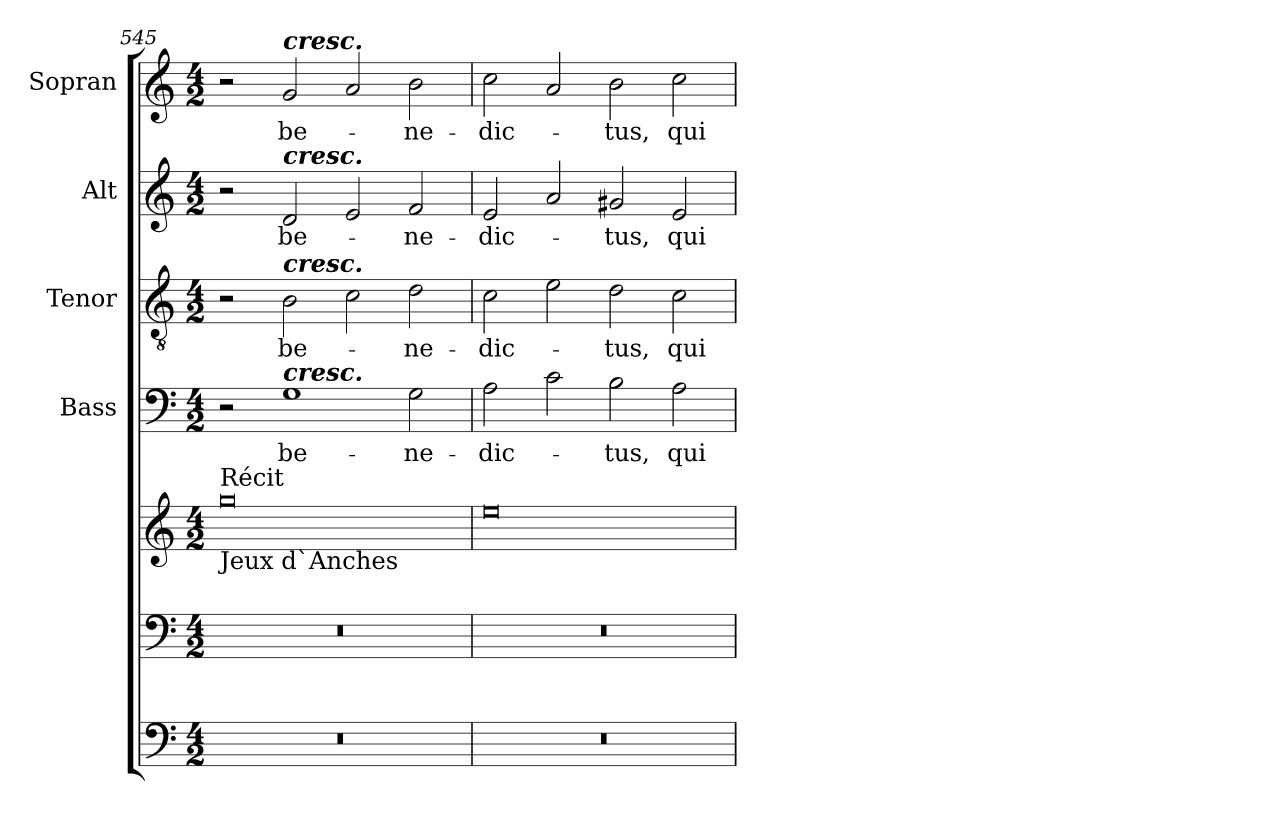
**kern	**kern	**kern	**kern	**text	**kern	**text	**kern	**text	**kern	**text
*part6	*part5	*part5	*part4	*part4	*part3	*part3	*part2	*part2	*part1	*part1
*staff7	*staff6	*staff5	*staff4	*staff4	*staff3	*staff3	*staff2	*staff2	*staff1	*staff1
*	*	*	*I"Bass	*	*I"Tenor	*	*I"Alt	*	*I"Sopran	*
*	*	*	*I'B.	*	*I'T.	*	*I'A.	*	*I'S.	*
!!LO:LB:g=z
*clefF4	*clefF4	*clefG2	*clefF4	*	*clefGv2	*	*clefG2	*	*clefG2	*
*k[]	*k[]	*k[]	*k[]	*	*k[]	*	*k[]	*	*k[]	*
*C:	*C:	*C:	*C:	*	*C:	*	*C:	*	*C:	*
*M4/2	*M4/2	*M4/2	*M4/2	*	*M4/2	*	*M4/2	*	*M4/2	*
=545	=545	=545	=545	=545	=545	=545	=545	=545	=545	=545
!	!	!LO:TX:a:t=Récit	!	!	!	!	!	!	!	!
!	!	!LO:TX:b:t=Jeux d`Anches	!	!	!	!	!	!	!	!
0r	0r	0gg	2r	.	2r	.	2r	.	2r	.
!	!	!	!	!	!	!	!	!	!LO:TX:a:Bi:t=cresc.	!
!	!	!	!	!	!	!	!LO:TX:a:Bi:t=cresc.	!	!	!
!	!	!	!	!	!LO:TX:a:Bi:t=cresc.	!	!	!	!	!
!	!	!	!LO:TX:a:Bi:t=cresc.	!	!	!	!	!	!	!
!	!	!	!	!LO:LY:b	!	!LO:LY:b	!	!LO:LY:b	!	!LO:LY:b
.	.	.	1G	be-	2B\	be-	2d/	be-	2g/	be-
.	.	.	.	.	2c\	.	2e/	.	2a/	.
!	!	!	!	!LO:LY:b	!	!LO:LY:b	!	!LO:LY:b	!	!LO:LY:b
.	.	.	2G\	-ne-	2d\	-ne-	2f/	-ne-	2b\	-ne-
=546	=546	=546	=546	=546	=546	=546	=546	=546	=546	=546
!	!	!	!	!LO:LY:b	!	!LO:LY:b	!	!LO:LY:b	!	!LO:LY:b
0r	0r	0ee	2A\	-dic-	2c\	-dic-	2e/	-dic-	2cc\	-dic-
.	.	.	2c\	.	2e\	.	2a/	.	2a/	.
!	!	!	!	!LO:LY:b	!	!LO:LY:b	!	!LO:LY:b	!	!LO:LY:b
.	.	.	2B\	-tus,	2d\	-tus,	2g#X/	-tus,	2b\	-tus,
!	!	!	!	!LO:LY:b	!	!LO:LY:b	!	!LO:LY:b	!	!LO:LY:b
.	.	.	2A\	qui	2c\	qui	2e/	qui	2cc\	qui
=	=	=	=	=	=	=	=	=	=	=
*-	*-	*-	*-	*-	*-	*-	*-	*-	*-	*-
